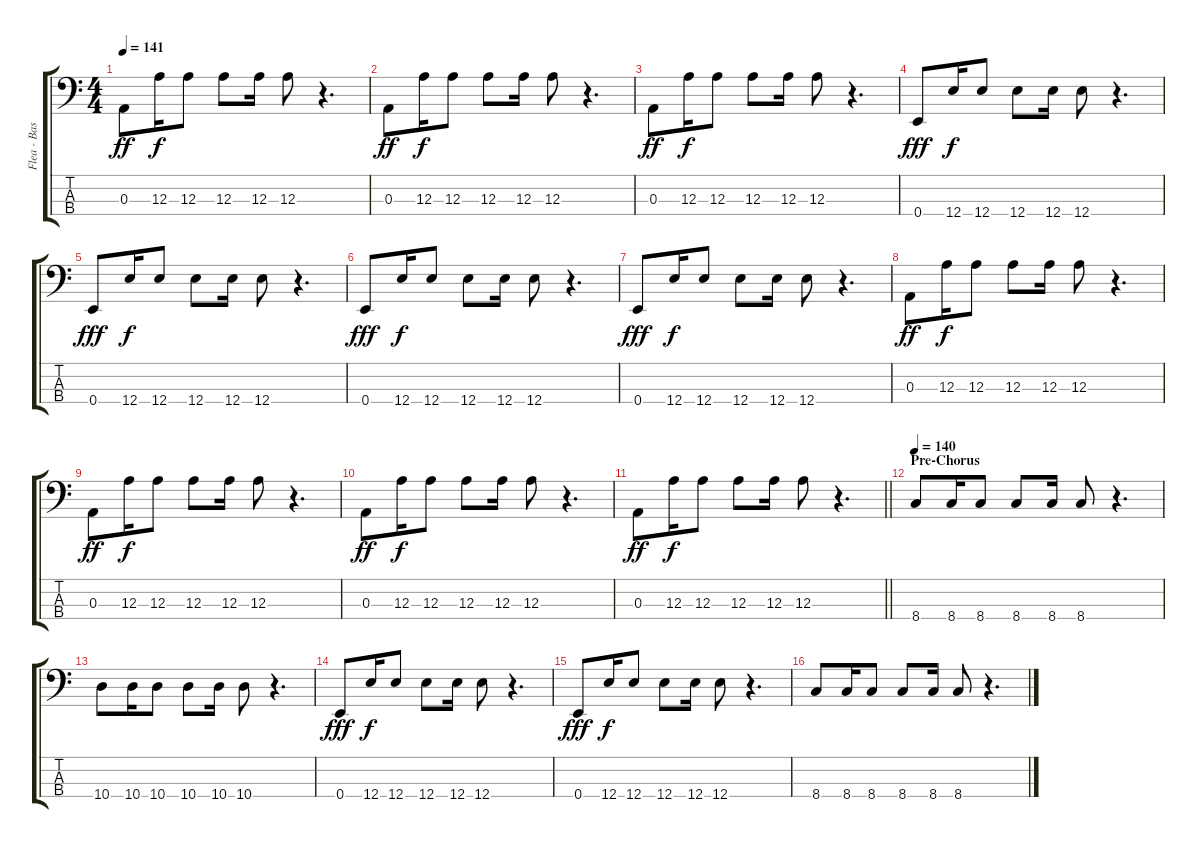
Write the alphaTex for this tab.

\track ("Flea - Bass" "Flea - Bas") {instrument electricbassfinger}
\staff {score tabs}
\tuning (G2 D2 A1 E1) {hide}
\ts (4 4)
\tempo 141
\clef f4
\ks c
0.3.8{dy ff} 12.3.16{dy f} 12.3.8 12.3.8 12.3.16 12.3.8 r.4{d} |
0.3.8{dy ff} 12.3.16{dy f} 12.3.8 12.3.8 12.3.16 12.3.8 r.4{d} |
0.3.8{dy ff} 12.3.16{dy f} 12.3.8 12.3.8 12.3.16 12.3.8 r.4{d} |
0.4.8{dy fff} 12.4.16{dy f} 12.4.8 12.4.8 12.4.16 12.4.8 r.4{d} |
0.4.8{dy fff} 12.4.16{dy f} 12.4.8 12.4.8 12.4.16 12.4.8 r.4{d} |
0.4.8{dy fff} 12.4.16{dy f} 12.4.8 12.4.8 12.4.16 12.4.8 r.4{d} |
0.4.8{dy fff} 12.4.16{dy f} 12.4.8 12.4.8 12.4.16 12.4.8 r.4{d} |
0.3.8{dy ff} 12.3.16{dy f} 12.3.8 12.3.8 12.3.16 12.3.8 r.4{d} |
0.3.8{dy ff} 12.3.16{dy f} 12.3.8 12.3.8 12.3.16 12.3.8 r.4{d} |
0.3.8{dy ff} 12.3.16{dy f} 12.3.8 12.3.8 12.3.16 12.3.8 r.4{d} |
\barLineRight lightlight
0.3.8{dy ff} 12.3.16{dy f} 12.3.8 12.3.8 12.3.16 12.3.8 r.4{d} |
\section ("" "Pre-Chorus")
\tempo 140
8.4.8 8.4.16 8.4.8 8.4.8 8.4.16 8.4.8 r.4{d} |
10.4.8 10.4.16 10.4.8 10.4.8 10.4.16 10.4.8 r.4{d} |
0.4.8{dy fff} 12.4.16{dy f} 12.4.8 12.4.8 12.4.16 12.4.8 r.4{d} |
0.4.8{dy fff} 12.4.16{dy f} 12.4.8 12.4.8 12.4.16 12.4.8 r.4{d} |
8.4.8 8.4.16 8.4.8 8.4.8 8.4.16 8.4.8 r.4{d}
